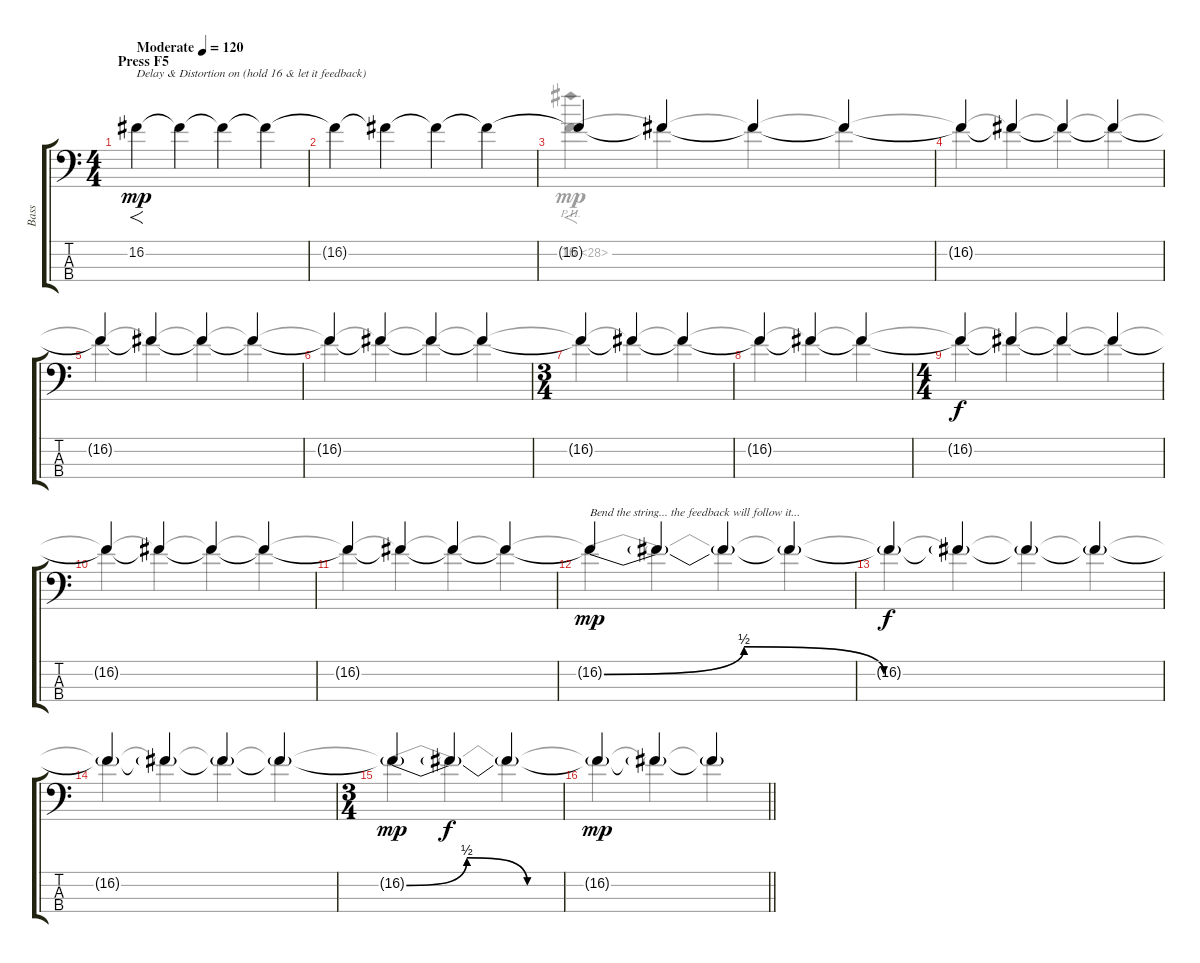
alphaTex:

\track ("Bass" "Bass") {instrument electricbassfinger}
\staff {score tabs}
\tuning (G2 D2 A1 D1) {hide}
\voice
\ts (4 4)
\section ("" "Press F5")
\tempo (120 "Moderate")
\clef f4
\ks c
16.2.4{f txt "Delay & Distortion on (hold 16 & let it feedback)" dy mp instrument lead1square} 16.2{t}.4 16.2{t}.4 16.2{t}.4 |
16.2{t}.4 16.2{t}.4 16.2{t}.4 16.2{t}.4 |
16.2{t}.4 16.2{t}.4 16.2{t}.4 16.2{t}.4 |
16.2{t}.4 16.2{t}.4 16.2{t}.4 16.2{t}.4 |
16.2{t}.4 16.2{t}.4 16.2{t}.4 16.2{t}.4 |
16.2{t}.4 16.2{t}.4 16.2{t}.4 16.2{t}.4 |
\ts (3 4)
16.2{t}.4 16.2{t}.4 16.2{t}.4 |
16.2{t}.4 16.2{t}.4 16.2{t}.4 |
\ts (4 4)
16.2{t}.4{dy f} 16.2{t}.4 16.2{t}.4 16.2{t}.4 |
16.2{t}.4 16.2{t}.4 16.2{t}.4 16.2{t}.4 |
16.2{t}.4 16.2{t}.4 16.2{t}.4 16.2{t}.4 |
16.2{be (custom 0 0 15 2 30 0 60 0) t}.4{txt "Bend the string... the feedback will follow it..." dy mp} 16.2{t}.4 16.2{t}.4 16.2{t}.4 |
16.2{t}.4{dy f} 16.2{t}.4 16.2{t}.4 16.2{t}.4 |
16.2{t}.4 16.2{t}.4 16.2{t}.4 16.2{t}.4 |
\ts (3 4)
16.2{be (custom 0 0 10 2 20 0 60 0) t}.4{dy mp} 16.2{t}.4{dy f} 16.2{t}.4 |
\barLineRight lightlight
16.2{t}.4{dy mp} 16.2{t}.4 16.2{t}.4
\voice
\clef f4
\ottava regular
\simile none
\ks c
|
|
16.2{ph 12}.4{f} 16.2{t}.4 16.2{t}.4 16.2{t}.4 |
16.2{t}.4 16.2{t}.4 16.2{t}.4 16.2{t}.4 |
16.2{t}.4 16.2{t}.4 16.2{t}.4 16.2{t}.4 |
16.2{t}.4 16.2{t}.4 16.2{t}.4 16.2{t}.4 |
16.2{t}.4 16.2{t}.4 16.2{t}.4 |
16.2{t}.4 16.2{t}.4 16.2{t}.4 |
16.2{t}.4{dy f} 16.2{t}.4 16.2{t}.4 16.2{t}.4 |
16.2{t}.4 16.2{t}.4 16.2{t}.4 16.2{t}.4 |
16.2{t}.4 16.2{t}.4 16.2{t}.4 16.2{t}.4 |
16.2{be (custom 0 0 15 2 30 0 60 0) t}.4{dy mp} 16.2{t}.4 16.2{t}.4 16.2{t}.4 |
16.2{t}.4 16.2{t}.4 16.2{t}.4 16.2{t}.4 |
16.2{t}.4 16.2{t}.4 16.2{t}.4 16.2{t}.4 |
16.2{be (custom 0 0 10 2 20 0 60 0) t}.4 16.2{t}.4{dy f} 16.2{t}.4 |
\barLineRight lightlight
16.2{t}.4{dy mp} 16.2{t}.4 16.2{t}.4
